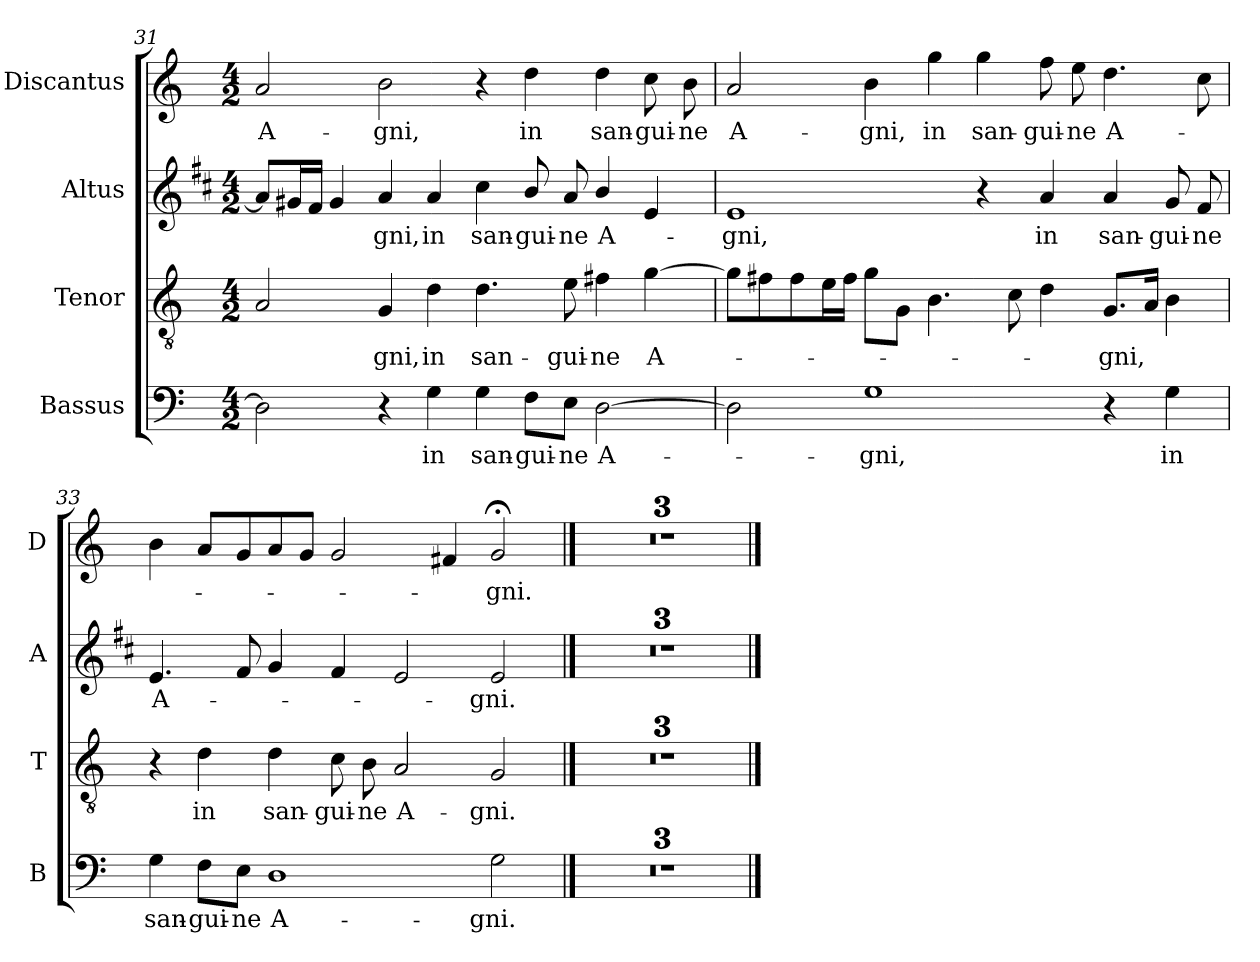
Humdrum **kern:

**kern	**text	**kern	**text	**kern	**text	**kern	**text
*part4	*part4	*part3	*part3	*part2	*part2	*part1	*part1
*staff4	*staff4	*staff3	*staff3	*staff2	*staff2	*staff1	*staff1
*I"Bassus	*	*I"Tenor	*	*I"Altus	*	*I"Discantus	*
*I'B	*	*I'T	*	*I'A	*	*I'D	*
*clefF4	*	*clefGv2	*	*clefG2	*	*clefG2	*
*	*	*	*	*ITrd1c2	*	*	*
*k[]	*	*k[]	*	*k[]	*	*k[]	*
*C:	*	*C:	*	*C:	*	*C:	*
*M4/2	*	*M4/2	*	*M4/2	*	*M4/2	*
=31	=31	=31	=31	=31	=31	=31	=31
!	!	!	!	!	!	!	!LO:LY:b
2D\]	.	2A/	.	8g/L]	.	2a/	A-
.	.	.	.	16f#X/L	.	.	.
.	.	.	.	16e/JJ	.	.	.
.	.	.	.	4f#/	.	.	.
!	!	!	!LO:LY:b	!	!LO:LY:b	!	!LO:LY:b
4r	.	4G/	-gni,	4g/	-gni,	2b\	-gni,
!	!LO:LY:b	!	!LO:LY:b	!	!LO:LY:b	!	!
4G\	in	4d\	in	4g/	in	.	.
!	!LO:LY:b	!	!LO:LY:b	!	!LO:LY:b	!	!
4G\	san-	4.d\	san-	4b\	san-	4r	.
!	!LO:LY:b	!	!	!	!LO:LY:b	!	!LO:LY:b
8F\L	-gui-	.	.	8a/	-gui-	4dd\	in
!	!LO:LY:b	!	!LO:LY:b	!	!LO:LY:b	!	!
8E\J	-ne	8e\	-gui-	8g/	-ne	.	.
!	!LO:LY:b	!	!LO:LY:b	!	!LO:LY:b	!	!LO:LY:b
[2D\	A-	4f#X\	-ne	4a/	A-	4dd\	san-
!	!	!	!LO:LY:b	!	!	!	!LO:LY:b
.	.	[4g\	A-	4d/	.	8cc\	-gui-
!	!	!	!	!	!	!	!LO:LY:b
.	.	.	.	.	.	8b\	-ne
=32	=32	=32	=32	=32	=32	=32	=32
!	!	!	!	!	!LO:LY:b	!	!LO:LY:b
2D\]	.	8g\L]	.	1d	-gni,	2a/	A-
.	.	8f#X\	.	.	.	.	.
.	.	8f#\	.	.	.	.	.
.	.	16e\L	.	.	.	.	.
.	.	16f#\JJ	.	.	.	.	.
!	!LO:LY:b	!	!	!	!	!	!LO:LY:b
1G	-gni,	8g\L	.	.	.	4b\	-gni,
.	.	8G\J	.	.	.	.	.
!	!	!	!	!	!	!	!LO:LY:b
.	.	4.B\	.	.	.	4gg\	in
!	!	!	!	!	!	!	!LO:LY:b
.	.	.	.	4r	.	4gg\	san-
.	.	8c\	.	.	.	.	.
!	!	!	!	!	!LO:LY:b	!	!LO:LY:b
.	.	4d\	.	4g/	in	8ff\	-gui-
!	!	!	!	!	!	!	!LO:LY:b
.	.	.	.	.	.	8ee\	-ne
!	!	!	!LO:LY:b	!	!LO:LY:b	!	!LO:LY:b
4r	.	8.G/L	-gni,	4g/	san-	4.dd\	A-
.	.	16A/Jk	.	.	.	.	.
!	!LO:LY:b	!	!	!	!LO:LY:b	!	!
4G\	in	4B\	.	8f/	-gui-	.	.
!	!	!	!	!	!LO:LY:b	!	!
.	.	.	.	8e/	-ne	8cc\	.
!!LO:LB:g=z
=33	=33	=33	=33	=33	=33	=33	=33
!	!LO:LY:b	!	!	!	!LO:LY:b	!	!
4G\	san-	4r	.	4.d/	A-	4b\	.
!	!LO:LY:b	!	!LO:LY:b	!	!	!	!
8F\L	-gui-	4d\	in	.	.	8a/L	.
!	!LO:LY:b	!	!	!	!	!	!
8E\J	-ne	.	.	8e/	.	8g/	.
!	!LO:LY:b	!	!LO:LY:b	!	!	!	!
1D	A-	4d\	san-	4f/	.	8a/	.
.	.	.	.	.	.	8g/J	.
!	!	!	!LO:LY:b	!	!	!	!
.	.	8c\	-gui-	4e/	.	2g/	.
!	!	!	!LO:LY:b	!	!	!	!
.	.	8B\	-ne	.	.	.	.
!	!	!	!LO:LY:b	!	!	!	!
.	.	2A/	A-	2d/	.	.	.
.	.	.	.	.	.	4f#X/	.
!	!LO:LY:b	!	!LO:LY:b	!	!LO:LY:b	!	!LO:LY:b
2G\	-gni.	2G/	-gni.	2d/	-gni.	2g;</	-gni.
==34	==34	==34	==34	==34	==34	==34	==34
0r	.	0r	.	0r	.	0r	.
=35	=35	=35	=35	=35	=35	=35	=35
0r	.	0r	.	0r	.	0r	.
=36	=36	=36	=36	=36	=36	=36	=36
0r	.	0r	.	0r	.	0r	.
==	==	==	==	==	==	==	==
*-	*-	*-	*-	*-	*-	*-	*-
